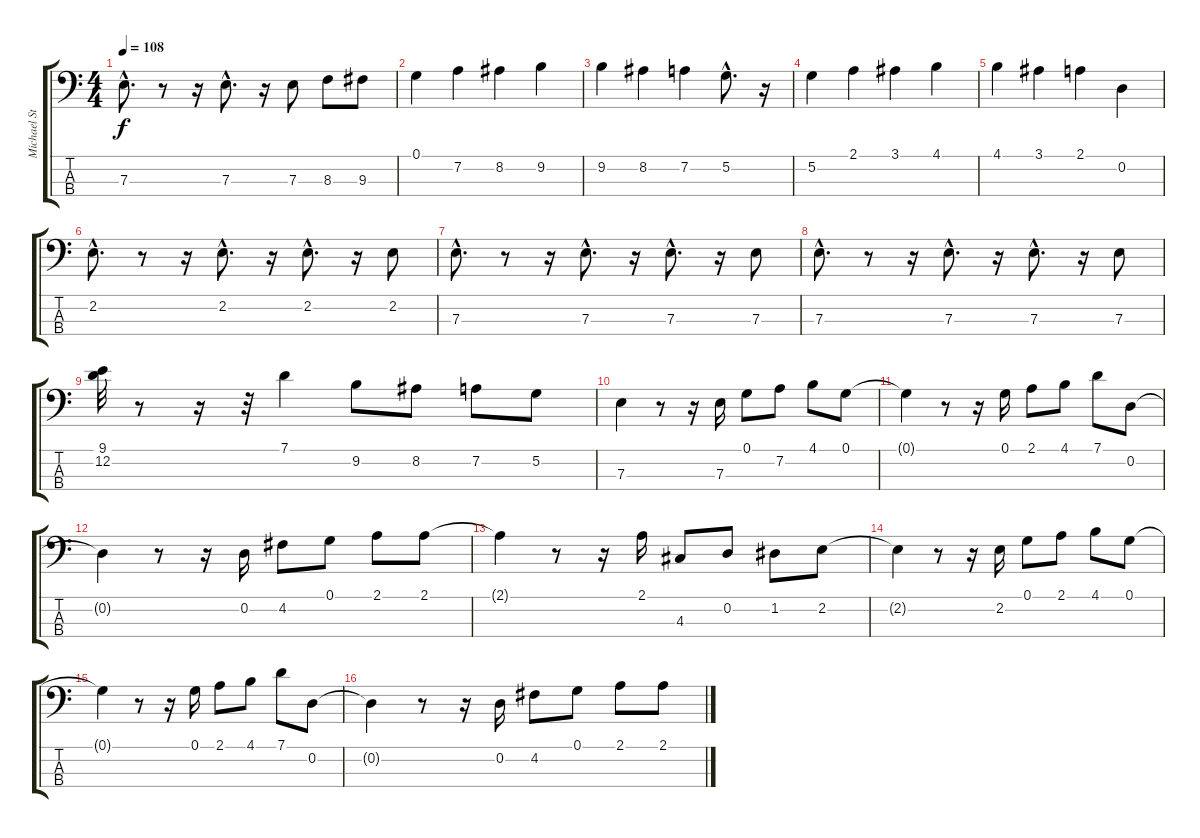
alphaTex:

\track ("Michael Starr- Bass" "Michael St") {instrument electricbassfinger}
\staff {score tabs}
\tuning (G2 D2 A1 E1) {hide}
\ts (4 4)
\tempo 108
\clef f4
\ks c
7.3{hac}.8{d dy f} r.8 r.16 7.3{hac}.8{d} r.16 7.3.8 8.3.8 9.3.8 |
0.1.4 7.2.4 8.2.4 9.2.4 |
9.2.4 8.2.4 7.2.4 5.2{hac}.8{d} r.16 |
5.2.4 2.1.4 3.1.4 4.1.4 |
4.1.4 3.1.4 2.1.4 0.2.4 |
2.2{hac}.8{d} r.8 r.16 2.2{hac}.8{d} r.16 2.2{hac}.8{d} r.16 2.2.8 |
7.3{hac}.8{d} r.8 r.16 7.3{hac}.8{d} r.16 7.3{hac}.8{d} r.16 7.3.8 |
7.3{hac}.8{d} r.8 r.16 7.3{hac}.8{d} r.16 7.3{hac}.8{d} r.16 7.3.8 |
(9.1 12.2).32 r.8 r.16 r.32 7.1.4 9.2.8 8.2.8 7.2.8 5.2.8 |
7.3.4 r.8 r.16 7.3.16 0.1.8 7.2.8 4.1.8 0.1.8 |
0.1{t}.4 r.8 r.16 0.1.16 2.1.8 4.1.8 7.1.8 0.2.8 |
0.2{t}.4 r.8 r.16 0.2.16 4.2.8 0.1.8 2.1.8 2.1.8 |
2.1{t}.4 r.8 r.16 2.1.16 4.3.8 0.2.8 1.2.8 2.2.8 |
2.2{t}.4 r.8 r.16 2.2.16 0.1.8 2.1.8 4.1.8 0.1.8 |
0.1{t}.4 r.8 r.16 0.1.16 2.1.8 4.1.8 7.1.8 0.2.8 |
0.2{t}.4 r.8 r.16 0.2.16 4.2.8 0.1.8 2.1.8 2.1.8
